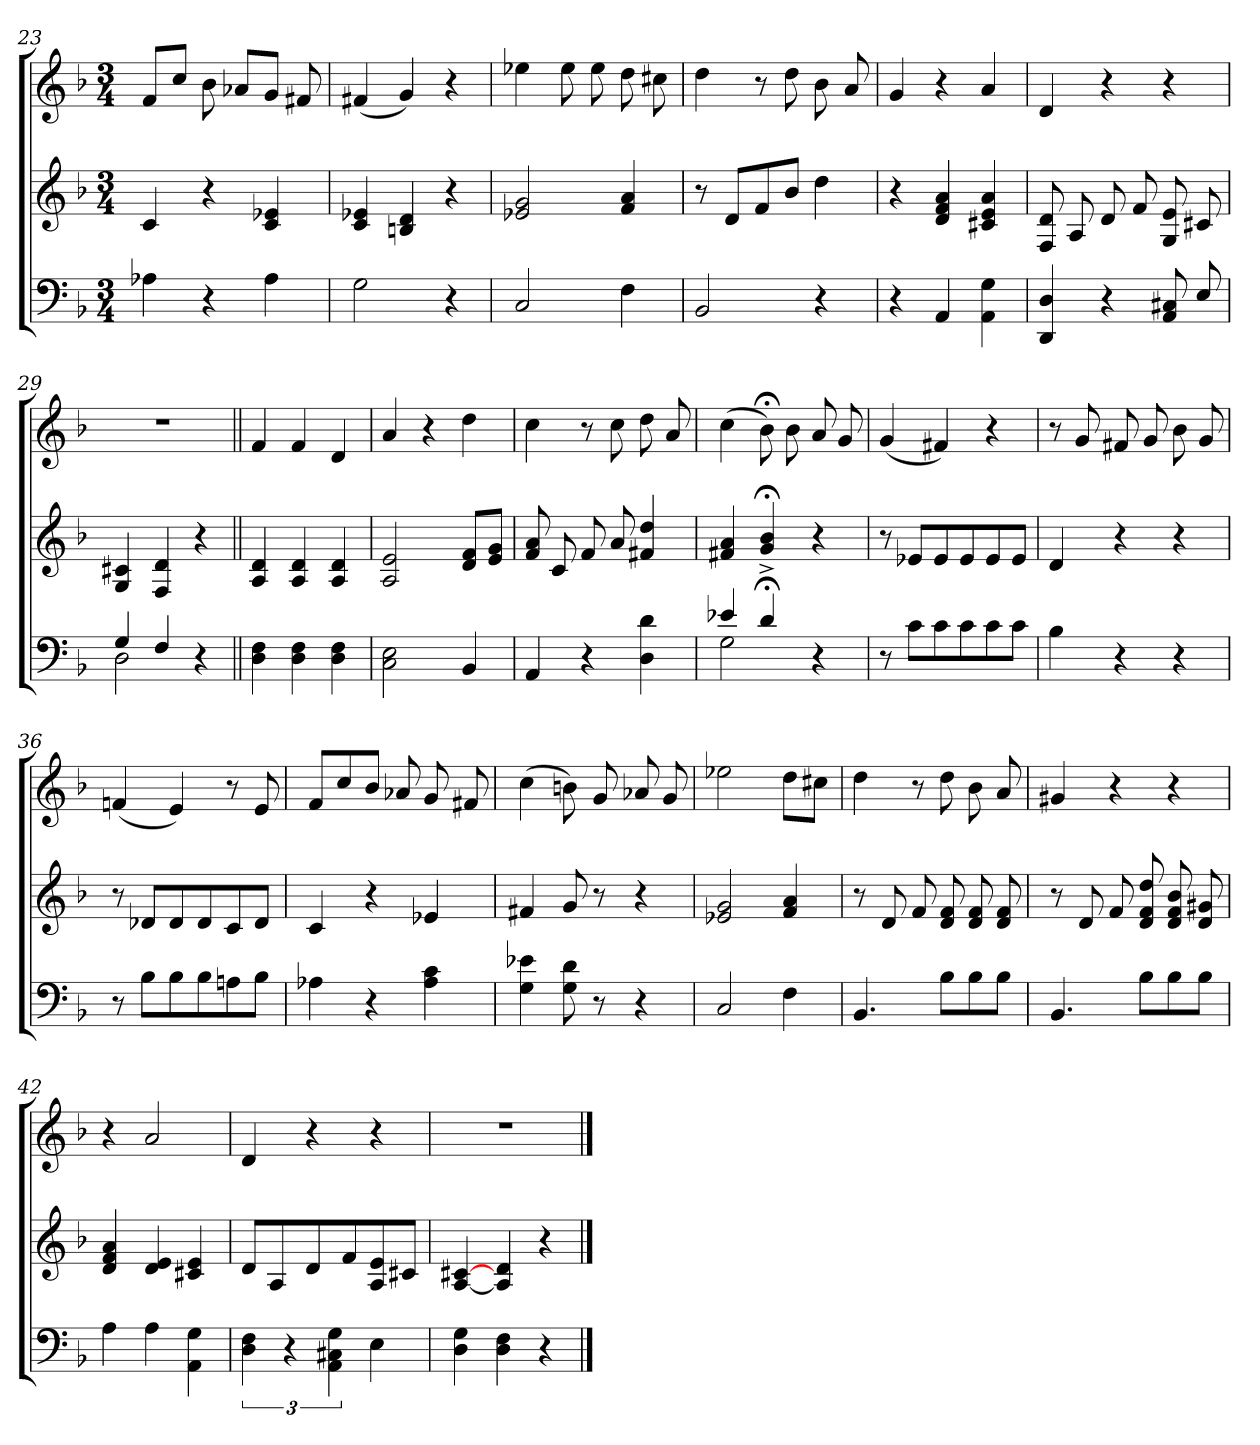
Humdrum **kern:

**kern	**kern	**kern
*part3	*part2	*part1
*staff3	*staff2	*staff1
*clefF4	*clefG2	*clefG2
*k[b-]	*k[b-]	*k[b-]
*M3/4	*M3/4	*M3/4
=23	=23	=23
4A-X\	4c/	8f/L
.	.	8cc/J
4r	4r	8b-\
.	.	8a-X/L
4A-\	4c/ 4e-X/	8g/J
.	.	8f#X/
=24	=24	=24
2G\	4c/ 4e-X/	(4f#X/
.	4Bn/ 4d/	4g/)
4r	4r	4r
=25	=25	=25
2C/	2e-X/ 2g/	4ee-X\
.	.	8ee-\
.	.	8ee-\
4F\	4f/ 4a/	8dd\
.	.	8cc#X\
=26	=26	=26
2BB-/	8r	4dd\
.	8d/L	.
.	8f/	8r
.	8b-/J	8dd\
4r	4dd\	8b-\
.	.	8a/
=27	=27	=27
4r	4r	4g/
4AA/	4d/ 4f/ 4a/	4r
4AA\ 4G\	4c#X/ 4e/ 4a/	4a/
=28	=28	=28
4DD/ 4D/	8F/ 8d/	4d/
.	8A/	.
4r	8d/	4r
.	8f/	.
8AA/ 8C#X/	8G/ 8e/	4r
8E/	8c#X/	.
=29	=29	=29
*^	*	*
4G/	2D\	4G/ 4c#X/	2.r
4F/	.	4F/ 4d/	.
4r	4ryy	4r	.
*v	*v	*	*
=30||	=30||	=30||
4D\ 4F\	4A/ 4d/	4f/
4D\ 4F\	4A/ 4d/	4f/
4D\ 4F\	4A/ 4d/	4d/
=31	=31	=31
2C\ 2E\	2A/ 2e/	4a/
.	.	4r
4BB-/	8d/ 8f/L	4dd\
.	8e/ 8g/J	.
=32	=32	=32
4AA/	8f/ 8a/	4cc\
.	8c/	.
4r	8f/	8r
.	8a/	8cc\
4D\ 4d\	4f#X/ 4dd/	8dd\
.	.	8a/
=33	=33	=33
*^	*	*
4e-X/	2G\	4f#X/ 4a/	(4cc\
4d;</	.	4g;<^/ 4b-;<^/	8b-;<\)
.	.	.	8b-\
4r	4ryy	4r	8a/
.	.	.	8g/
*v	*v	*	*
=34	=34	=34
8r	8r	(4g/
8c\L	8e-X/L	.
8c\	8e-/	4f#X/)
8c\	8e-/	.
8c\	8e-/	4r
8c\J	8e-/J	.
=35	=35	=35
4B-\	4d/	8r
.	.	8g/
4r	4r	8f#X/
.	.	8g/
4r	4r	8b-\
.	.	8g/
=36	=36	=36
8r	8r	(4fn/
8B-\L	8d-X/L	.
8B-\	8d-/	4e/)
8B-\	8d-/	.
8An\	8c/	8r
8B-\J	8d-/J	8e/
=37	=37	=37
4A-X\	4c/	8f/L
.	.	8cc/
4r	4r	8b-/J
.	.	8a-X/
4A-\ 4c\	4e-X/	8g/
.	.	8f#X/
=38	=38	=38
4G\ 4e-X\	4f#X/	(4cc\
8G\ 8d\	8g/	8bn\)
8r	8r	8g/
4r	4r	8a-X/
.	.	8g/
=39	=39	=39
2C/	2e-X/ 2g/	2ee-X\
4F\	4f/ 4a/	8dd\L
.	.	8cc#X\J
=40	=40	=40
4.BB-/	8r	4dd\
.	8d/	.
.	8f/	8r
8B-\L	8d/ 8f/	8dd\
8B-\	8d/ 8f/	8b-\
8B-\J	8d/ 8f/	8a/
=41	=41	=41
4.BB-/	8r	4g#X/
.	8d/	.
.	8f/	4r
8B-\L	8d/ 8f/ 8dd/	.
8B-\	8d/ 8f/ 8b-/	4r
8B-\J	8d/ 8g#X/	.
=42	=42	=42
4A\	4d/ 4f/ 4a/	4r
4A\	4d/ 4e/	2a/
4AA\ 4G\	4c#X/ 4e/	.
=43	=43	=43
6D\ 6F\	8d/L	4d/
.	8A/	.
6r	.	.
.	8d/	4r
6AA\ 6C#X\ 6G\	.	.
.	8f/	.
4E\	8A/ 8e/	4r
.	8c#X/J	.
=44	=44	=44
4D\ 4G\	[4A/ [4c#X/	2.r
4D\ 4F\	4A]/ 4d/	.
4r	4r	.
==	==	==
*-	*-	*-
